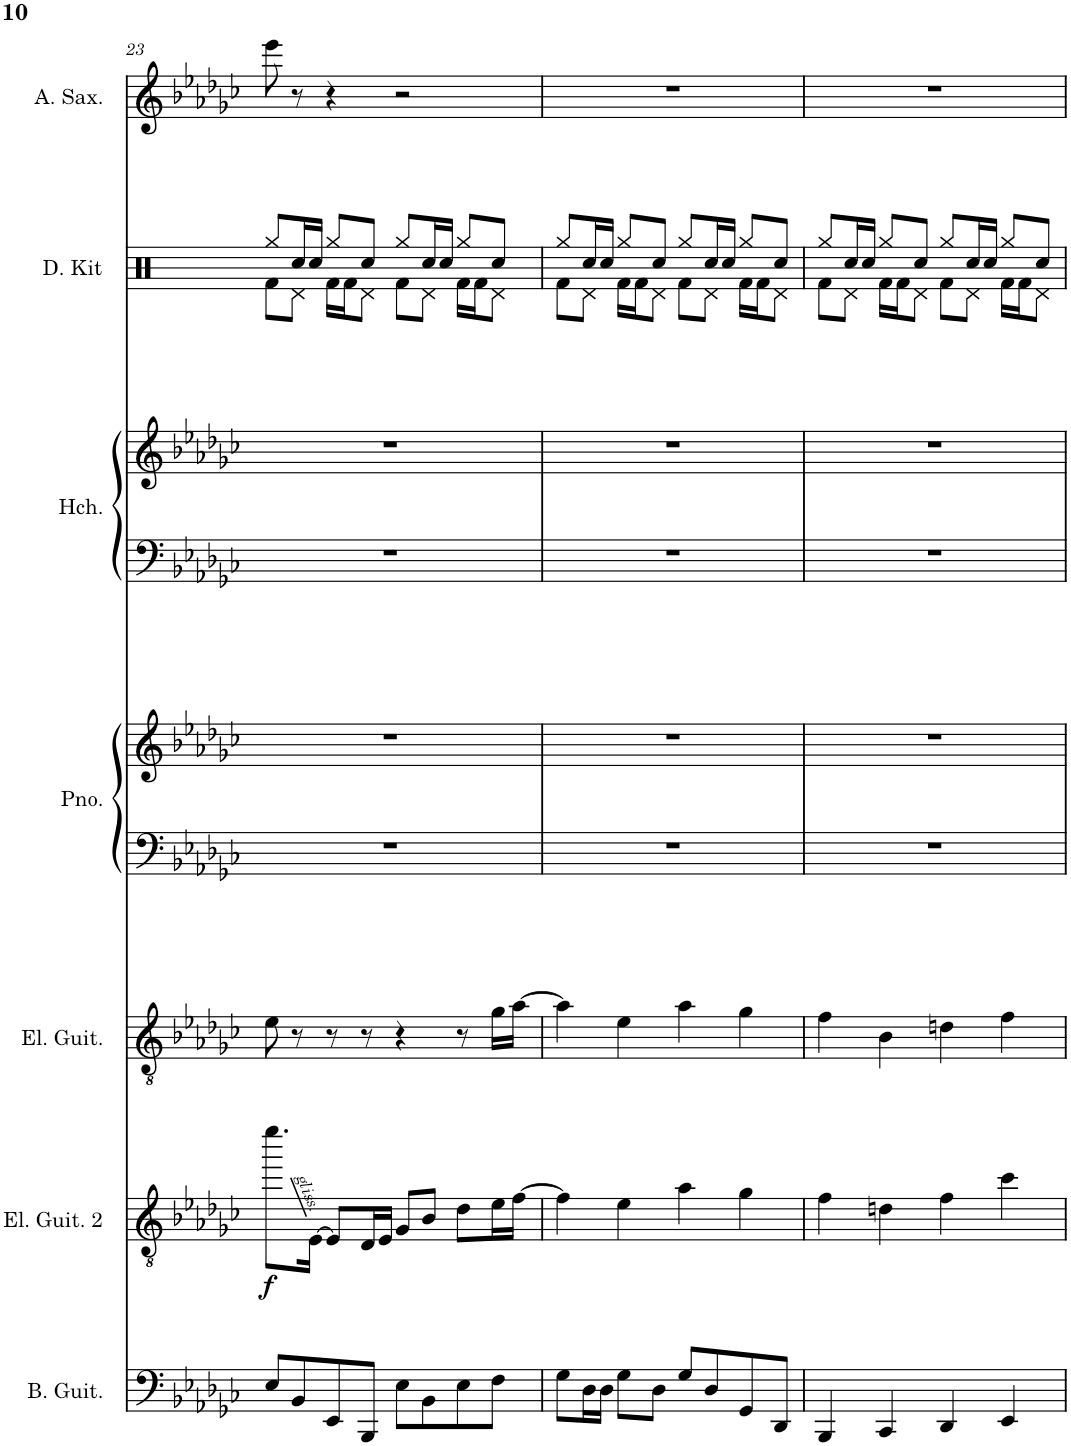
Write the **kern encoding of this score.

**kern	**kern	**dynam	**kern	**kern	**kern	**kern	**kern	**kern	**kern
*part7	*part6	*part6	*part5	*part4	*part4	*part3	*part3	*part2	*part1
*staff9	*staff8	*staff8	*staff7	*staff6	*staff5	*staff4	*staff3	*staff2	*staff1
*I"Bass Guitar	*I"Electric Guitar 2	*	*I"Electric Guitar	*I"Piano	*	*I"Harpsichord	*	*I"Drum Kit	*I"Alto Saxophone
*I'B. Guit.	*I'El. Guit. 2	*	*I'El. Guit.	*I'Pno.	*	*I'Hch.	*	*I'D. Kit	*I'A. Sax.
!!LO:PB:g=z
*clefF4	*clefGv2	*	*clefGv2	*clefF4	*clefG2	*clefF4	*clefG2	*clefX	*clefG2
*	*	*	*	*	*	*	*	*	*ITrd5c9
*k[b-e-a-d-g-c-]	*k[b-e-a-d-g-c-]	*	*k[b-e-a-d-g-c-]	*k[b-e-a-d-g-c-]	*k[b-e-a-d-g-c-]	*k[b-e-a-d-g-c-]	*k[b-e-a-d-g-c-]	*k[]	*k[b-e-a-d-g-c-]
*M4/4	*M4/4	*	*M4/4	*M4/4	*M4/4	*M4/4	*M4/4	*M4/4	*M4/4
=23	=23	=23	=23	=23	=23	=23	=23	=23	=23
*	*	*	*	*	*	*	*	*^	*
!	!	!LO:DY:b	!	!	!	!	!	!	!	!
8E-/L	8.eee-\L	f	8e-\	1r	1r	1r	1r	8Rgg/L	8Rf\L	8eee-\
8BB-/	.	.	8r	.	.	.	.	16Rcc/L	8Rd\J	8r
.	[16E-\Jk	.	.	.	.	.	.	16Rcc/JJ	.	.
8EE-/	8E-/L]	.	8r	.	.	.	.	8Rgg/L	16Rf\LL	4r
.	.	.	.	.	.	.	.	.	16Rf\J	.
8BBB-/J	16D-/L	.	8r	.	.	.	.	8Rcc/J	8Rd\J	.
.	16E-/JJ	.	.	.	.	.	.	.	.	.
8E-\L	8G-/L	.	4r	.	.	.	.	8Rgg/L	8Rf\L	2r
8BB-\	8B-/J	.	.	.	.	.	.	16Rcc/L	8Rd\J	.
.	.	.	.	.	.	.	.	16Rcc/JJ	.	.
8E-\	8d-\L	.	8r	.	.	.	.	8Rgg/L	16Rf\LL	.
.	.	.	.	.	.	.	.	.	16Rf\J	.
8F\J	16e-\L	.	16g-\LL	.	.	.	.	8Rcc/J	8Rd\J	.
.	[16f\JJ	.	[16a-\JJ	.	.	.	.	.	.	.
=24	=24	=24	=24	=24	=24	=24	=24	=24	=24	=24
8G-\L	4f\]	.	4a-\]	1r	1r	1r	1r	8Rgg/L	8Rf\L	1r
16D-\L	.	.	.	.	.	.	.	16Rcc/L	8Rd\J	.
16D-\JJ	.	.	.	.	.	.	.	16Rcc/JJ	.	.
8G-\L	4e-\	.	4e-\	.	.	.	.	8Rgg/L	16Rf\LL	.
.	.	.	.	.	.	.	.	.	16Rf\J	.
8D-\J	.	.	.	.	.	.	.	8Rcc/J	8Rd\J	.
8G-/L	4a-\	.	4a-\	.	.	.	.	8Rgg/L	8Rf\L	.
8D-/	.	.	.	.	.	.	.	16Rcc/L	8Rd\J	.
.	.	.	.	.	.	.	.	16Rcc/JJ	.	.
8GG-/	4g-\	.	4g-\	.	.	.	.	8Rgg/L	16Rf\LL	.
.	.	.	.	.	.	.	.	.	16Rf\J	.
8DD-/J	.	.	.	.	.	.	.	8Rcc/J	8Rd\J	.
=25	=25	=25	=25	=25	=25	=25	=25	=25	=25	=25
4BBB-/	4f\	.	4f\	1r	1r	1r	1r	8Rgg/L	8Rf\L	1r
.	.	.	.	.	.	.	.	16Rcc/L	8Rd\J	.
.	.	.	.	.	.	.	.	16Rcc/JJ	.	.
4CC-/	4dn\	.	4B-\	.	.	.	.	8Rgg/L	16Rf\LL	.
.	.	.	.	.	.	.	.	.	16Rf\J	.
.	.	.	.	.	.	.	.	8Rcc/J	8Rd\J	.
4DD-/	4f\	.	4dn\	.	.	.	.	8Rgg/L	8Rf\L	.
.	.	.	.	.	.	.	.	16Rcc/L	8Rd\J	.
.	.	.	.	.	.	.	.	16Rcc/JJ	.	.
4EE-/	4cc-\	.	4f\	.	.	.	.	8Rgg/L	16Rf\LL	.
.	.	.	.	.	.	.	.	.	16Rf\J	.
.	.	.	.	.	.	.	.	8Rcc/J	8Rd\J	.
*	*	*	*	*	*	*	*	*v	*v	*
=	=	=	=	=	=	=	=	=	=
*-	*-	*-	*-	*-	*-	*-	*-	*-	*-
